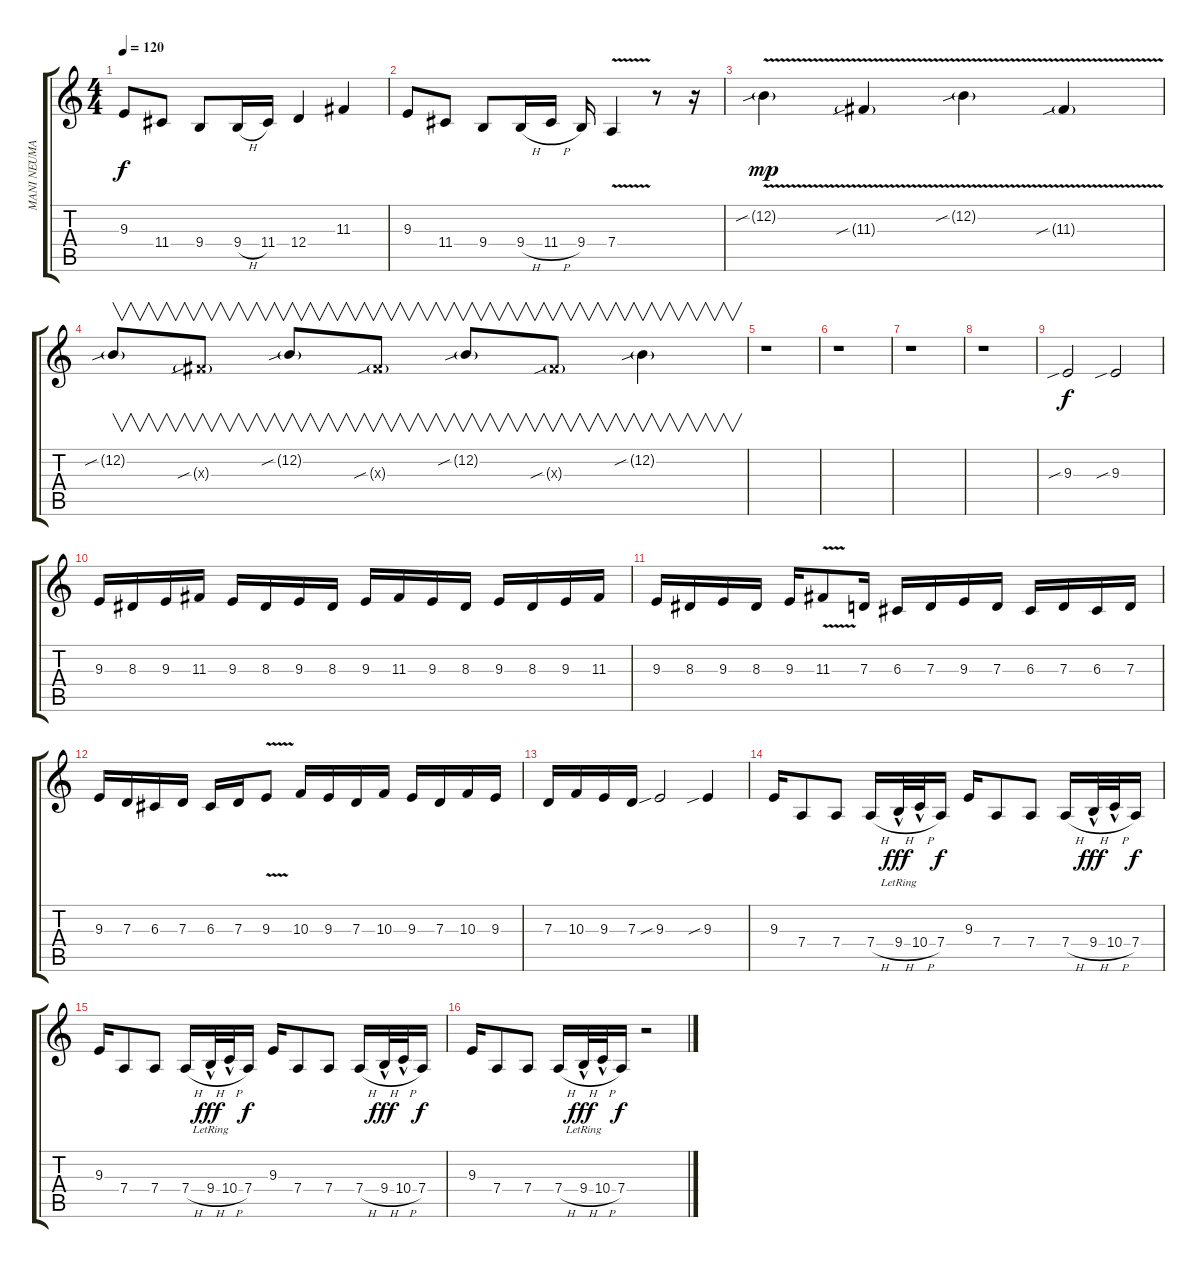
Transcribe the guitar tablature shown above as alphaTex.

\track ("MANI NEUMANN" "MANI NEUMA") {instrument viola}
\staff {score tabs}
\tuning (E4 B3 G3 D3 A2 E2) {hide}
\ts (4 4)
\tempo 120
\clef g2
\ks c
9.3.8{dy f} 11.4.8 9.4.8 9.4{h}.16 11.4.16 12.4.4 11.3.4 |
9.3.8 11.4.8 9.4.8 9.4{h}.16 11.4{h}.16 9.4.16 7.4{v}.4 r.8 r.16 |
12.2{v sib g}.4{dy mp} 11.3{v sib g}.4 12.2{v sib g}.4 11.3{v sib g}.4 |
12.2{sib g}.8{v} 11.3{sib g x}.8{v} 12.2{sib g}.8{v} 11.3{sib g x}.8{v} 12.2{sib g}.8{v} 11.3{sib g x}.8{v} 12.2{sib g}.4{v} |
r.1 |
r.1 |
r.1 |
r.1 |
9.3{sib}.2{dy f} 9.3{sib}.2 |
9.3.16 8.3.16 9.3.16 11.3.16 9.3.16 8.3.16 9.3.16 8.3.16 9.3.16 11.3.16 9.3.16 8.3.16 9.3.16 8.3.16 9.3.16 11.3.16 |
9.3.16 8.3.16 9.3.16 8.3.16 9.3.16 11.3{v}.8 7.3.16 6.3.16 7.3.16 9.3.16 7.3.16 6.3.16 7.3.16 6.3.16 7.3.16 |
9.3.16 7.3.16 6.3.16 7.3.16 6.3.16 7.3.16 9.3{v}.8 10.3.16 9.3.16 7.3.16 10.3.16 9.3.16 7.3.16 10.3.16 9.3.16 |
7.3.16 10.3.16 9.3.16 7.3.16 9.3{sib}.2 9.3{sib}.4 |
9.3.16 7.4.8 7.4.8 7.4{h}.16 9.4{h hac lr}.32{dy fff} 10.4{h hac lr}.32 7.4.16{dy f} 9.3.16 7.4.8 7.4.8 7.4{h}.16 9.4{h hac}.32{dy fff} 10.4{h hac}.32 7.4.16{dy f} |
9.3.16 7.4.8 7.4.8 7.4{h}.16 9.4{h hac lr}.32{dy fff} 10.4{h hac lr}.32 7.4.16{dy f} 9.3.16 7.4.8 7.4.8 7.4{h}.16 9.4{h hac}.32{dy fff} 10.4{h hac}.32 7.4.16{dy f} |
9.3.16 7.4.8 7.4.8 7.4{h}.16 9.4{h hac lr}.32{dy fff} 10.4{h hac lr}.32 7.4.16{dy f} r.2
